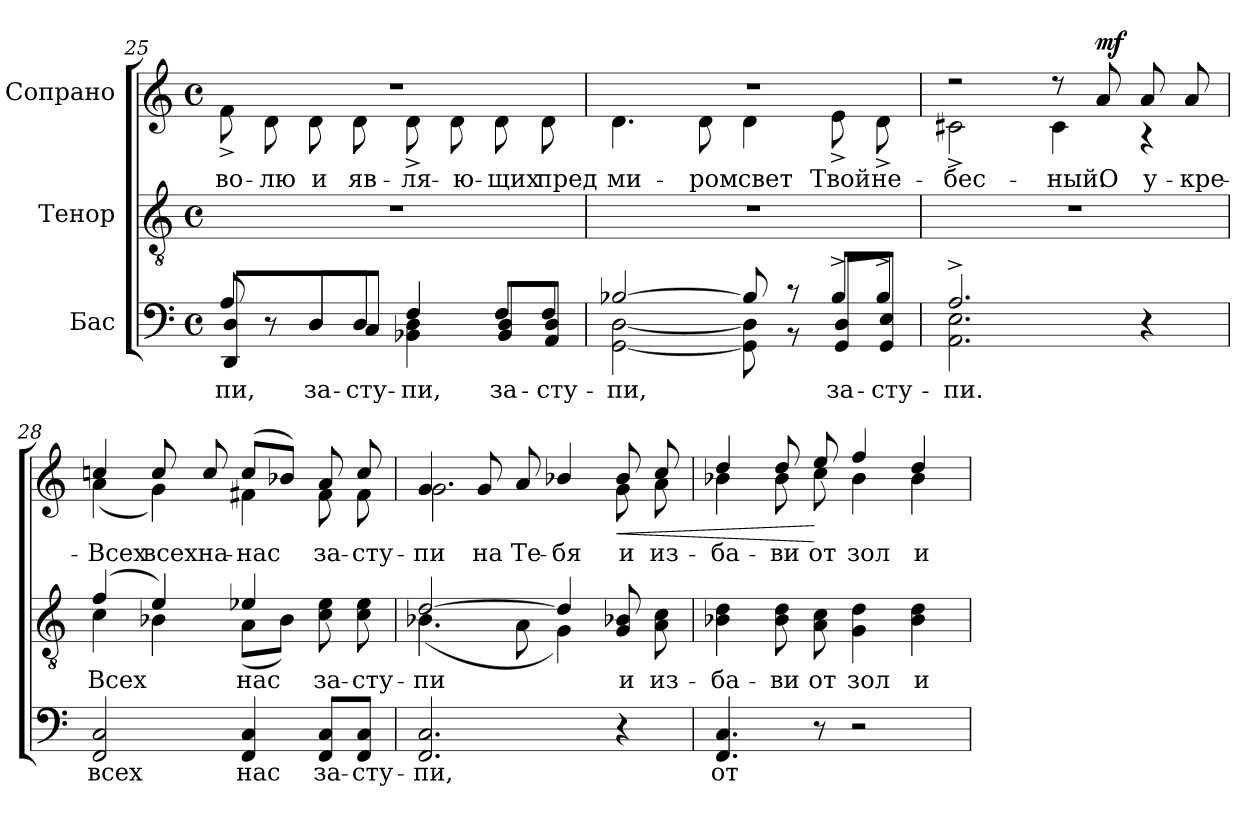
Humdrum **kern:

**kern	**text	**kern	**text	**kern	**text	**dynam
*part3	*part3	*part2	*part2	*part1	*part1	*part1
*staff3	*staff3	*staff2	*staff2	*staff1	*staff1	*staff1
*I"Бас	*	*I"Тенор	*	*I"Сопрано	*	*
*clefF4	*	*clefGv2	*	*clefG2	*	*
*	*	*ITrd7c12	*	*	*	*
*k[]	*	*k[]	*	*k[]	*	*
*C:	*	*C:	*	*C:	*	*
*M4/4	*	*M4/4	*	*M4/4	*	*
*met(c)	*	*met(c)	*	*met(c)	*	*
=25	=25	=25	=25	=25	=25	=25
*^	*	*	*	*	*	*
!	!	!LO:LY:b:color=#000000	!	!	!	!	!
*	*	*	*	*	*^	*	*
!	!	!	!	!	!	!	!LO:LY:b:color=#000000	!
8Ai/	8DDi/ 8Di/L	-пи,	1r	.	1r	8f^i\	во-	.
!	!	!	!	!	!	!	!LO:LY:b:color=#000000	!
8r	8ryy	.	.	.	.	8di\	-лю	.
!	!	!LO:LY:b:color=#000000	!	!	!	!	!	!
!	!	!	!	!	!	!	!LO:LY:b:color=#000000	!
8Di/L	8Di/	за-	.	.	.	8di\	и	.
!	!	!LO:LY:b:color=#000000	!	!	!	!	!	!
!	!	!	!	!	!	!	!LO:LY:b:color=#000000	!
8Di/J	8Ci/J	-сту-	.	.	.	8di\	яв-	.
!	!	!LO:LY:b:color=#000000	!	!	!	!	!	!
!	!	!	!	!	!	!	!LO:LY:b:color=#000000	!
4Fi/	4BB-Xi\ 4Di	-пи,	.	.	.	8d^i\	-ля-	.
!	!	!	!	!	!	!	!LO:LY:b:color=#000000	!
.	.	.	.	.	.	8di\	-ю-	.
!	!	!LO:LY:b:color=#000000	!	!	!	!	!	!
!	!	!	!	!	!	!	!LO:LY:b:color=#000000	!
8Fi/L	8BB-i/ 8Di/L	за-	.	.	.	8di\	-щих	.
!	!	!LO:LY:b:color=#000000	!	!	!	!	!	!
!	!	!	!	!	!	!	!LO:LY:b:color=#000000	!
8Fi/J	8AAi/ 8Di/J	-сту-	.	.	.	8di\	пред	.
=26	=26	=26	=26	=26	=26	=26	=26	=26
!	!	!LO:LY:b:color=#000000	!	!	!	!	!	!
!	!	!	!	!	!	!	!LO:LY:b:color=#000000	!
[>2B-Xi/	[<2GGi\ [<2Di	-пи,	1r	.	1r	4.di\	ми-	.
!	!	!	!	!	!	!	!LO:LY:b:color=#000000	!
.	.	.	.	.	.	8di\	-ром	.
!	!	!	!	!	!	!	!LO:LY:b:color=#000000	!
8B-i/]	8GGi\] 8Di]	.	.	.	.	4di\	свет	.
8r	8r	.	.	.	.	.	.	.
!	!	!LO:LY:b:color=#000000	!	!	!	!	!	!
!	!	!	!	!	!	!	!LO:LY:b:color=#000000	!
8B-^i/L	8GGi/ 8Di/L	за-	.	.	.	8e^i\	Твой	.
!	!	!LO:LY:b:color=#000000	!	!	!	!	!	!
!	!	!	!	!	!	!	!LO:LY:b:color=#000000	!
8B-^i/J	8GGi/ 8Ei/J	-сту-	.	.	.	8d^i\	не-	.
!!LO:PB:g=z	!!
=27	=27	=27	=27	=27	=27	=27	=27	=27
!	!	!LO:LY:b:color=#000000	!	!	!	!	!	!
!	!	!	!	!	!	!	!LO:LY:b:color=#000000	!
2.A^i/	2.AAi\ 2.Ei	-пи.	1r	.	2r	2c#X^i\	-бес-	.
!	!	!	!	!	!	!	!LO:LY:b:color=#000000	!
.	.	.	.	.	8r	4c#i\	-ный.	.
!	!	!	!	!	!	!	!LO:LY:a:color=#000000	!
.	.	.	.	.	8ai/	.	О	mf
!	!	!	!	!	!	!	!LO:LY:a:color=#000000	!
4r	4ryy	.	.	.	8ai/	4r	у-	.
!	!	!	!	!	!	!	!LO:LY:a:color=#000000	!
.	.	.	.	.	8ai/	.	-кре-	.
*v	*v	*	*	*	*	*	*	*
=28	=28	=28	=28	=28	=28	=28	=28
!	!LO:LY:b:color=#000000	!	!	!	!	!	!
*	*	*^	*	*	*	*	*
!	!	!	!	!LO:LY:b:color=#000000	!	!	!	!
!	!	!	!	!	!	!	!LO:LY:a:color=#000000	!
!	!	!	!	!	!	!	!LO:LY:b:color=#000000	!
2FFi/ 2Ci	всех	(4Fi/	4Ci\	Всех	4ccni/	(4ai\	Всех	.
!	!	!	!	!	!	!	!LO:LY:a:color=#000000	!
.	.	4Ei/)	4BB-Xi\	.	8cci/	4gi\)	всех	.
!	!	!	!	!	!	!	!LO:LY:a:color=#000000	!
.	.	.	.	.	8cci/	.	на-	.
!	!LO:LY:b:color=#000000	!	!	!	!	!	!	!
!	!	!	!	!LO:LY:b:color=#000000	!	!	!	!
!	!	!	!	!	!	!	!LO:LY:a:color=#000000	!
!	!	!	!	!	!	!	!LO:LY:b:color=#000000	!
4FFi/ 4Ci	нас	4E-Xi/	(8AAi\L	нас	(8cci/L	4f#Xi\	нас	.
.	.	.	8BB-i\J)	.	8b-Xi/J)	.	.	.
!	!LO:LY:b:color=#000000	!	!	!	!	!	!	!
!	!	!	!	!LO:LY:b:color=#000000	!	!	!	!
!	!	!	!	!	!	!	!LO:LY:a:color=#000000	!
!	!	!	!	!	!	!	!LO:LY:b:color=#000000	!
8FFi/ 8Ci/L	за-	8Ci\ 8E-i	4ryy	за-	8ai/	8f#i\	за-	.
!	!LO:LY:b:color=#000000	!	!	!	!	!	!	!
!	!	!	!	!LO:LY:b:color=#000000	!	!	!	!
!	!	!	!	!	!	!	!LO:LY:a:color=#000000	!
!	!	!	!	!	!	!	!LO:LY:b:color=#000000	!
8FFi/ 8Ci/J	-сту-	8Ci\ 8E-i	.	-сту-	8cci/	8f#i\	-сту-	.
=29	=29	=29	=29	=29	=29	=29	=29	=29
!	!LO:LY:b:color=#000000	!	!	!	!	!	!	!
!	!	!	!	!LO:LY:b:color=#000000	!	!	!	!
!	!	!	!	!	!	!	!LO:LY:a:color=#000000	!
!	!	!	!	!	!	!	!LO:LY:b:color=#000000	!
2.FFi/ 2.Ci	-пи,	[>2Di/	(4.BB-Xi\	-пи	4gi/	2.gi\	-пи	.
!	!	!	!	!	!	!	!LO:LY:a:color=#000000	!
.	.	.	.	.	8gi/	.	на	.
!	!	!	!	!	!	!	!LO:LY:a:color=#000000	!
.	.	.	8AAi\	.	8ai/	.	Те-	.
!	!	!	!	!	!	!	!LO:LY:a:color=#000000	!
.	.	4Di/]	4GGi\)	.	4b-Xi/	.	-бя	.
!	!	!	!	!LO:LY:b:color=#000000	!	!	!	!LO:HP:b
!	!	!	!	!	!	!	!LO:LY:b:color=#000000	!
4r	.	8GGi/ 8BB-Xi	4ryy	и	8b-i/	8gi\	и	<
!	!	!	!	!LO:LY:b:color=#000000	!	!	!	!
!	!	!	!	!	!	!	!LO:LY:b:color=#000000	!
.	.	8AAi\ 8Ci	.	из-	8cci/	8ai\	из-	.
*	*	*v	*v	*	*	*	*	*
=30	=30	=30	=30	=30	=30	=30	=30
!	!LO:LY:b:color=#000000	!	!	!	!	!	!
!	!	!	!LO:LY:b:color=#000000	!	!	!	!
!	!	!	!	!	!	!LO:LY:b:color=#000000	!
4.FFi/ 4.Ci	от	4BB-Xi\ 4Di	-ба-	4ddi/	4b-Xi\	-ба-	.
!	!	!	!LO:LY:b:color=#000000	!	!	!	!
!	!	!	!	!	!	!LO:LY:b:color=#000000	!
.	.	8BB-i\ 8Di	-ви	8ddi/	8b-i\	-ви	.
!	!	!	!LO:LY:b:color=#000000	!	!	!	!
!	!	!	!	!	!	!LO:LY:b:color=#000000	!
8r	.	8AAi\ 8Ci	от	8eei/	8cci\	от	[
!	!	!	!LO:LY:b:color=#000000	!	!	!	!
!	!	!	!	!	!	!LO:LY:b:color=#000000	!
2r	.	4GGi\ 4Di	зол	4ffi/	4b-i\	зол	.
!	!	!	!LO:LY:b:color=#000000	!	!	!	!
!	!	!	!	!	!	!LO:LY:b:color=#000000	!
.	.	4BB-i\ 4Di	и	4ddi/	4b-i\	и	.
*	*	*	*	*v	*v	*	*
=	=	=	=	=	=	=
*-	*-	*-	*-	*-	*-	*-
